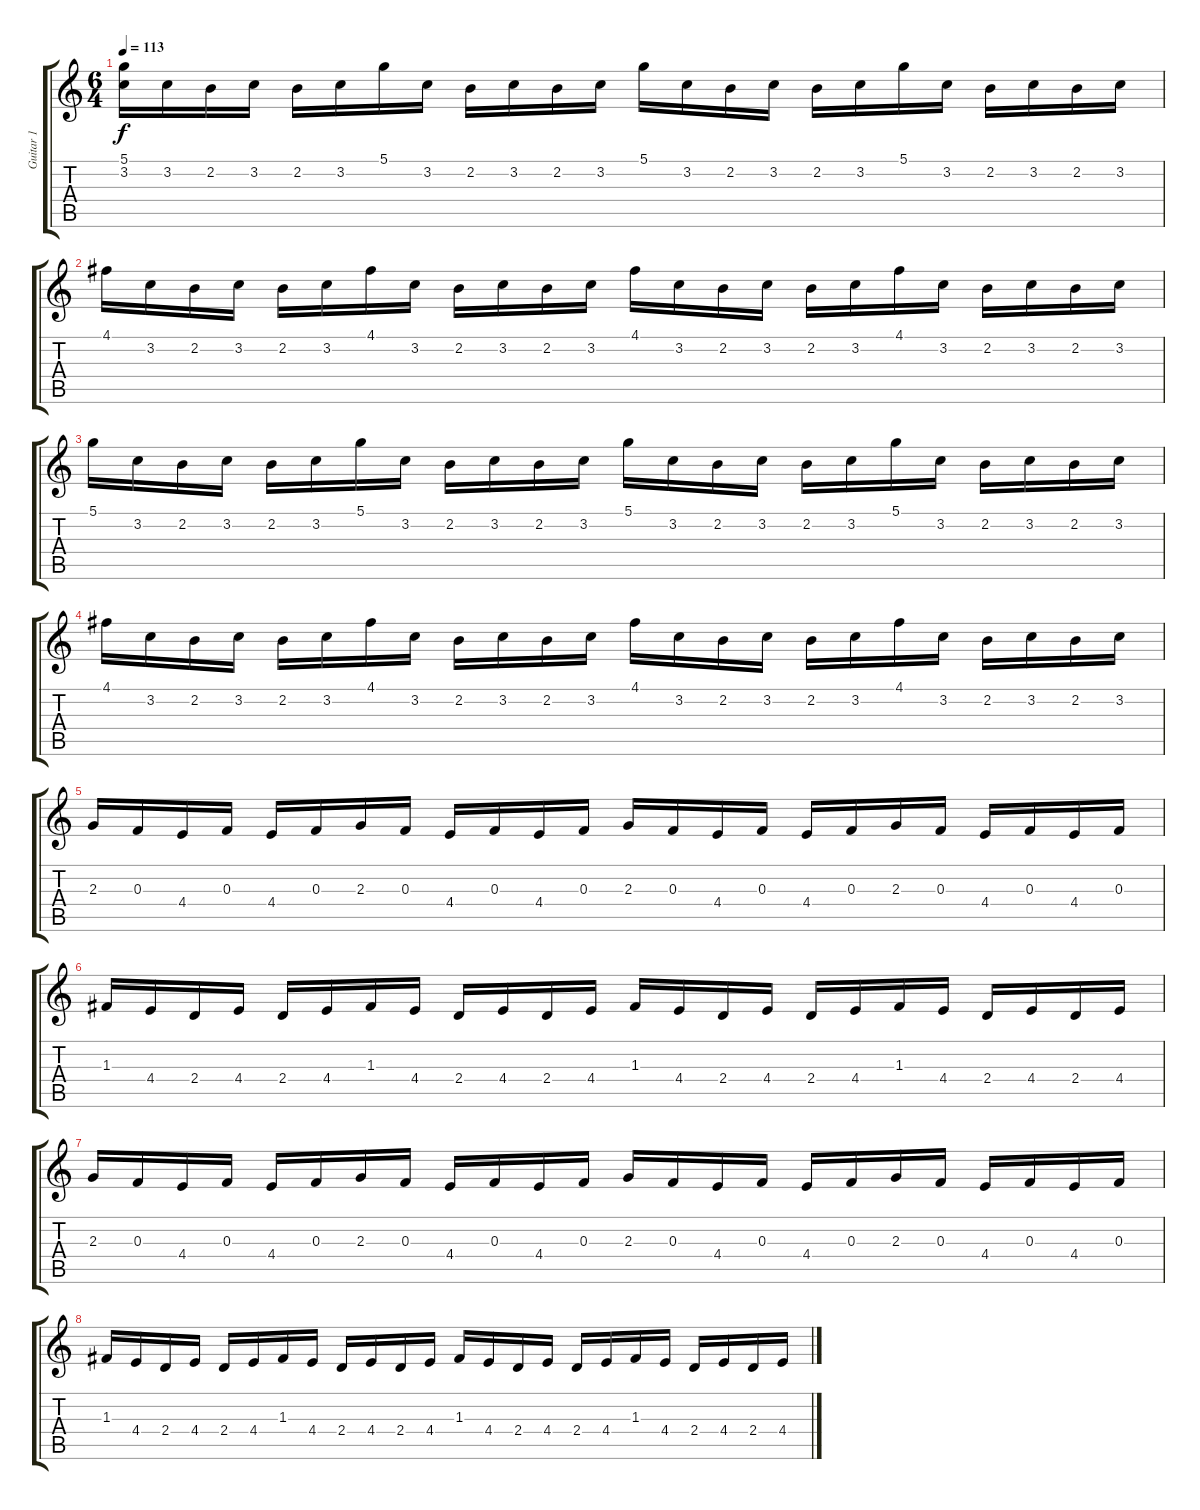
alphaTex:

\track ("Guitar 1" "Guitar 1") {instrument distortionguitar}
\staff {score tabs}
\tuning (D4 A3 F3 C3 G2 D2) {hide}
\ts (6 4)
\tempo 113
\clef g2
\ks c
(5.1 3.2).16{dy f} 3.2.16 2.2.16 3.2.16 2.2.16 3.2.16 5.1.16 3.2.16 2.2.16 3.2.16 2.2.16 3.2.16 5.1.16 3.2.16 2.2.16 3.2.16 2.2.16 3.2.16 5.1.16 3.2.16 2.2.16 3.2.16 2.2.16 3.2.16 |
4.1.16 3.2.16 2.2.16 3.2.16 2.2.16 3.2.16 4.1.16 3.2.16 2.2.16 3.2.16 2.2.16 3.2.16 4.1.16 3.2.16 2.2.16 3.2.16 2.2.16 3.2.16 4.1.16 3.2.16 2.2.16 3.2.16 2.2.16 3.2.16 |
5.1.16 3.2.16 2.2.16 3.2.16 2.2.16 3.2.16 5.1.16 3.2.16 2.2.16 3.2.16 2.2.16 3.2.16 5.1.16 3.2.16 2.2.16 3.2.16 2.2.16 3.2.16 5.1.16 3.2.16 2.2.16 3.2.16 2.2.16 3.2.16 |
4.1.16 3.2.16 2.2.16 3.2.16 2.2.16 3.2.16 4.1.16 3.2.16 2.2.16 3.2.16 2.2.16 3.2.16 4.1.16 3.2.16 2.2.16 3.2.16 2.2.16 3.2.16 4.1.16 3.2.16 2.2.16 3.2.16 2.2.16 3.2.16 |
2.3.16 0.3.16 4.4.16 0.3.16 4.4.16 0.3.16 2.3.16 0.3.16 4.4.16 0.3.16 4.4.16 0.3.16 2.3.16 0.3.16 4.4.16 0.3.16 4.4.16 0.3.16 2.3.16 0.3.16 4.4.16 0.3.16 4.4.16 0.3.16 |
1.3.16 4.4.16 2.4.16 4.4.16 2.4.16 4.4.16 1.3.16 4.4.16 2.4.16 4.4.16 2.4.16 4.4.16 1.3.16 4.4.16 2.4.16 4.4.16 2.4.16 4.4.16 1.3.16 4.4.16 2.4.16 4.4.16 2.4.16 4.4.16 |
2.3.16 0.3.16 4.4.16 0.3.16 4.4.16 0.3.16 2.3.16 0.3.16 4.4.16 0.3.16 4.4.16 0.3.16 2.3.16 0.3.16 4.4.16 0.3.16 4.4.16 0.3.16 2.3.16 0.3.16 4.4.16 0.3.16 4.4.16 0.3.16 |
1.3.16 4.4.16 2.4.16 4.4.16 2.4.16 4.4.16 1.3.16 4.4.16 2.4.16 4.4.16 2.4.16 4.4.16 1.3.16 4.4.16 2.4.16 4.4.16 2.4.16 4.4.16 1.3.16 4.4.16 2.4.16 4.4.16 2.4.16 4.4.16
